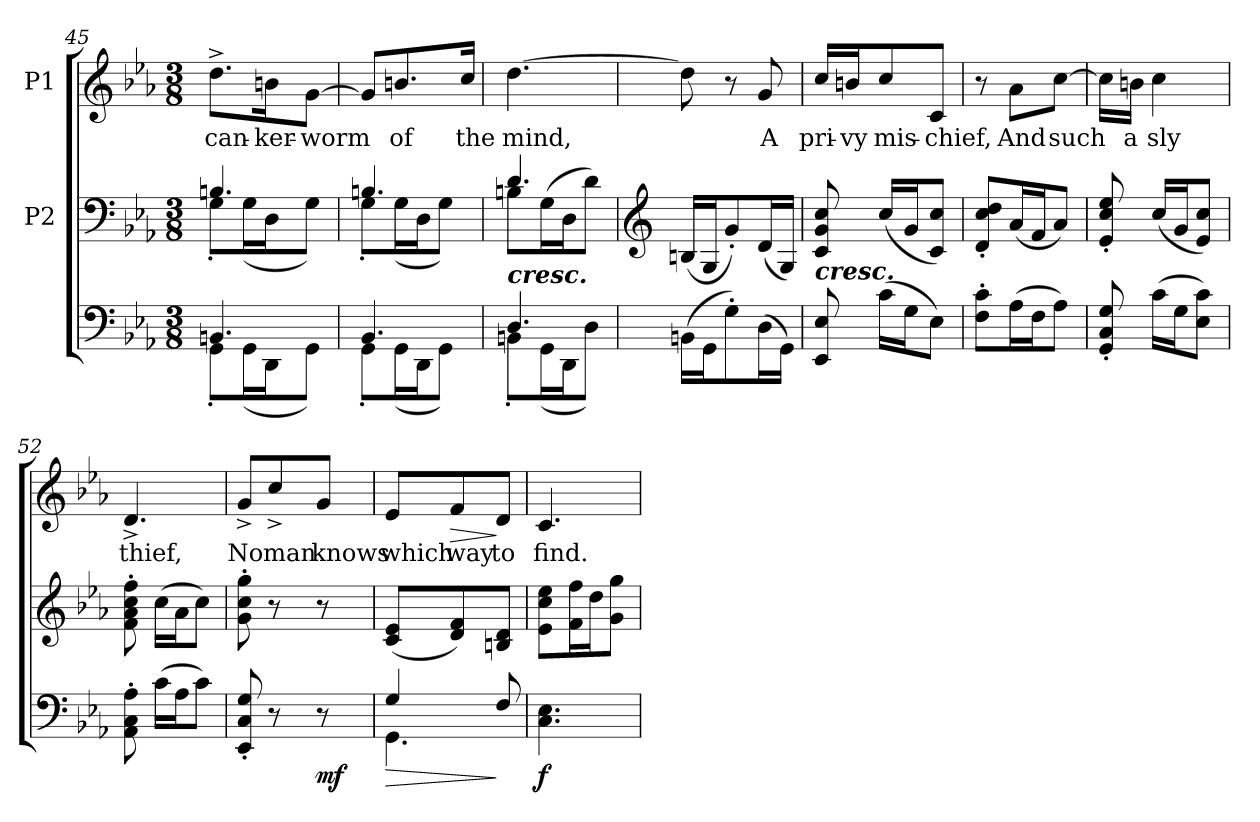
**kern	**dynam	**kern	**kern	**text	**dynam
*part3	*part3	*part2	*part1	*part1	*part1
*staff3	*staff3	*staff2	*staff1	*staff1	*staff1
*	*	*I"P2	*I"P1	*	*
*clefF4	*	*clefF4	*clefG2	*	*
*k[b-e-a-]	*	*k[b-e-a-]	*k[b-e-a-]	*	*
*E-:	*	*E-:	*E-:	*	*
*M3/8	*	*M3/8	*M3/8	*	*
=45	=45	=45	=45	=45	=45
*^	*	*^	*	*	*
!	!	!	!	!	!	!LO:LY:b:color=#000000	!
4.BBni/	8GG'i\L	.	4.Bni/	8G'i\L	8.dd^i\L	can-	.
.	(16GGi\L	.	.	(16Gi\L	.	.	.
!	!	!	!	!	!	!LO:LY:b:color=#000000	!
.	16DDi\J	.	.	16Di\J	16bni\K	-ker-	.
!	!	!	!	!	!	!LO:LY:b:color=#000000	!
.	8GGi\J)	.	.	8Gi\J)	[8gi\J	-worm	.
!!LO:LB:g=z
=46	=46	=46	=46	=46	=46	=46	=46
4.BB-i/	8GG'i\L	.	4.Bni/	8G'i\L	8gi/L]	.	.
!	!	!	!	!	!	!LO:LY:b:color=#000000	!
.	(16GGi\L	.	.	(16Gi\L	8.bni/	of	.
.	16DDi\J	.	.	16Di\J	.	.	.
.	8GGi\J)	.	.	8Gi\J)	.	.	.
!	!	!	!	!	!	!LO:LY:b:color=#000000	!
.	.	.	.	.	16cci/Jk	the	.
=47	=47	=47	=47	=47	=47	=47	=47
!LO:TX:a:Bi:t=cresc.	!	!	!	!	!	!	!
!	!	!	!	!	!	!LO:LY:b:color=#000000	!
4.Di/	8BBn'i\L	.	8Bni\L	4.di/	[4.ddi\	mind,	.
.	(16GGi\L	.	(16Gi\L	.	.	.	.
.	16DDi\J	.	16Di\J	.	.	.	.
.	8Di\J)	.	8di\J)	.	.	.	.
*v	*v	*	*	*	*	*	*
*	*	*v	*v	*	*	*
=48	=48	=48	=48	=48	=48
*	*	*clefG2	*	*	*
(16BBni\LL	.	(16Bni/LL	8ddi\]	.	.
16GGi\J	.	16Gi/J	.	.	.
8G'i\)	.	8g'i/)	8r	.	.
!	!	!	!	!LO:LY:b:color=#000000	!
(16Di\L	.	(16di/L	8gi/	A	.
16GGi\JJ)	.	16Gi/JJ)	.	.	.
=49	=49	=49	=49	=49	=49
!LO:TX:a:Bi:t=cresc.	!	!	!	!	!
!	!	!	!	!LO:LY:b:color=#000000	!
8EE-i/ 8E-i	.	8ci/ 8gi 8cci	16cci/LL	pri-	.
!	!	!	!	!LO:LY:b:color=#000000	!
.	.	.	16bni/J	-vy	.
!	!	!	!	!LO:LY:b:color=#000000	!
(16ci\LL	.	(16cci/LL	8cci/	mis-	.
16Gi\J	.	16gi/J	.	.	.
!	!	!	!	!LO:LY:b:color=#000000	!
8E-i\J)	.	8ci/ 8cciJ)	8ci/J	-chief,	.
=50	=50	=50	=50	=50	=50
8Fi\' 8ci'L	.	8di/' 8cci' 8ddi'L	8r	.	.
!	!	!	!	!LO:LY:b:color=#000000	!
(16A-i\L	.	(16a-i/L	8a-i\L	And	.
16Fi\J	.	16fi/J	.	.	.
!	!	!	!	!LO:LY:b:color=#000000	!
8A-i\J)	.	8a-i/J)	[8cci\J	such	.
!!LO:LB:g=z
=51	=51	=51	=51	=51	=51
8GGi/' 8Ci' 8Gi'	.	8e-i/' 8cci' 8ee-i'	16cci\LL]	.	.
!	!	!	!	!LO:LY:b:color=#000000	!
.	.	.	16bni\JJ	a	.
!	!	!	!	!LO:LY:b:color=#000000	!
(16ci\LL	.	(16cci/LL	4cci\	sly	.
16Gi\J	.	16gi/J	.	.	.
8E-i\ 8ciJ)	.	8e-i/ 8cciJ)	.	.	.
=52	=52	=52	=52	=52	=52
!	!	!	!	!LO:LY:b:color=#000000	!
8AA-i\' 8Ci' 8A-i'	.	8fi\' 8a-i' 8cci' 8ffi'	4.d^i/	thief,	.
(16ci\LL	.	(16cci\LL	.	.	.
16A-i\J	.	16a-i\J	.	.	.
8ci\J)	.	8cci\J)	.	.	.
=53	=53	=53	=53	=53	=53
!	!	!	!	!LO:LY:b:color=#000000	!
8EE-i/' 8Ci' 8Gi'	.	8gi\' 8cci' 8ggi'	8g^i/L	No	.
!	!	!	!	!LO:LY:b:color=#000000	!
8r	.	8r	8cc^i/	man	.
!	!	!	!	!LO:LY:b:color=#000000	!
8r	mf	8r	8gi/J	knows	.
=54	=54	=54	=54	=54	=54
!	!LO:HP:b	!	!	!	!
*^	*	*	*	*	*
!	!	!	!	!	!LO:LY:b:color=#000000	!
4Gi/	4.GGi\	>	(8ci/ 8e-iL	8e-i/L	which	.
!	!	!	!	!	!LO:LY:b:color=#000000	!LO:HP:b
.	.	.	8di/ 8fi)	8fi/	way	>
!	!	!	!	!	!LO:LY:b:color=#000000	!
8Fi/	.	]	8Bni/ 8diJ	8di/J	to	]
*v	*v	*	*	*	*	*
=55	=55	=55	=55	=55	=55
*	*	*^	*	*	*
!	!	!	!	!	!LO:LY:b:color=#000000	!
4.Ci\ 4.E-i	f	8e-i\ 8cci 8ee-iL	8ryy	4.ci/	find.	.
.	.	16fi\ 16ffiL	8ryy	.	.	.
.	.	16ddi\J	.	.	.	.
.	.	8gi\ 8ggiJ	8ryy	.	.	.
*	*	*v	*v	*	*	*
=	=	=	=	=	=
*-	*-	*-	*-	*-	*-
